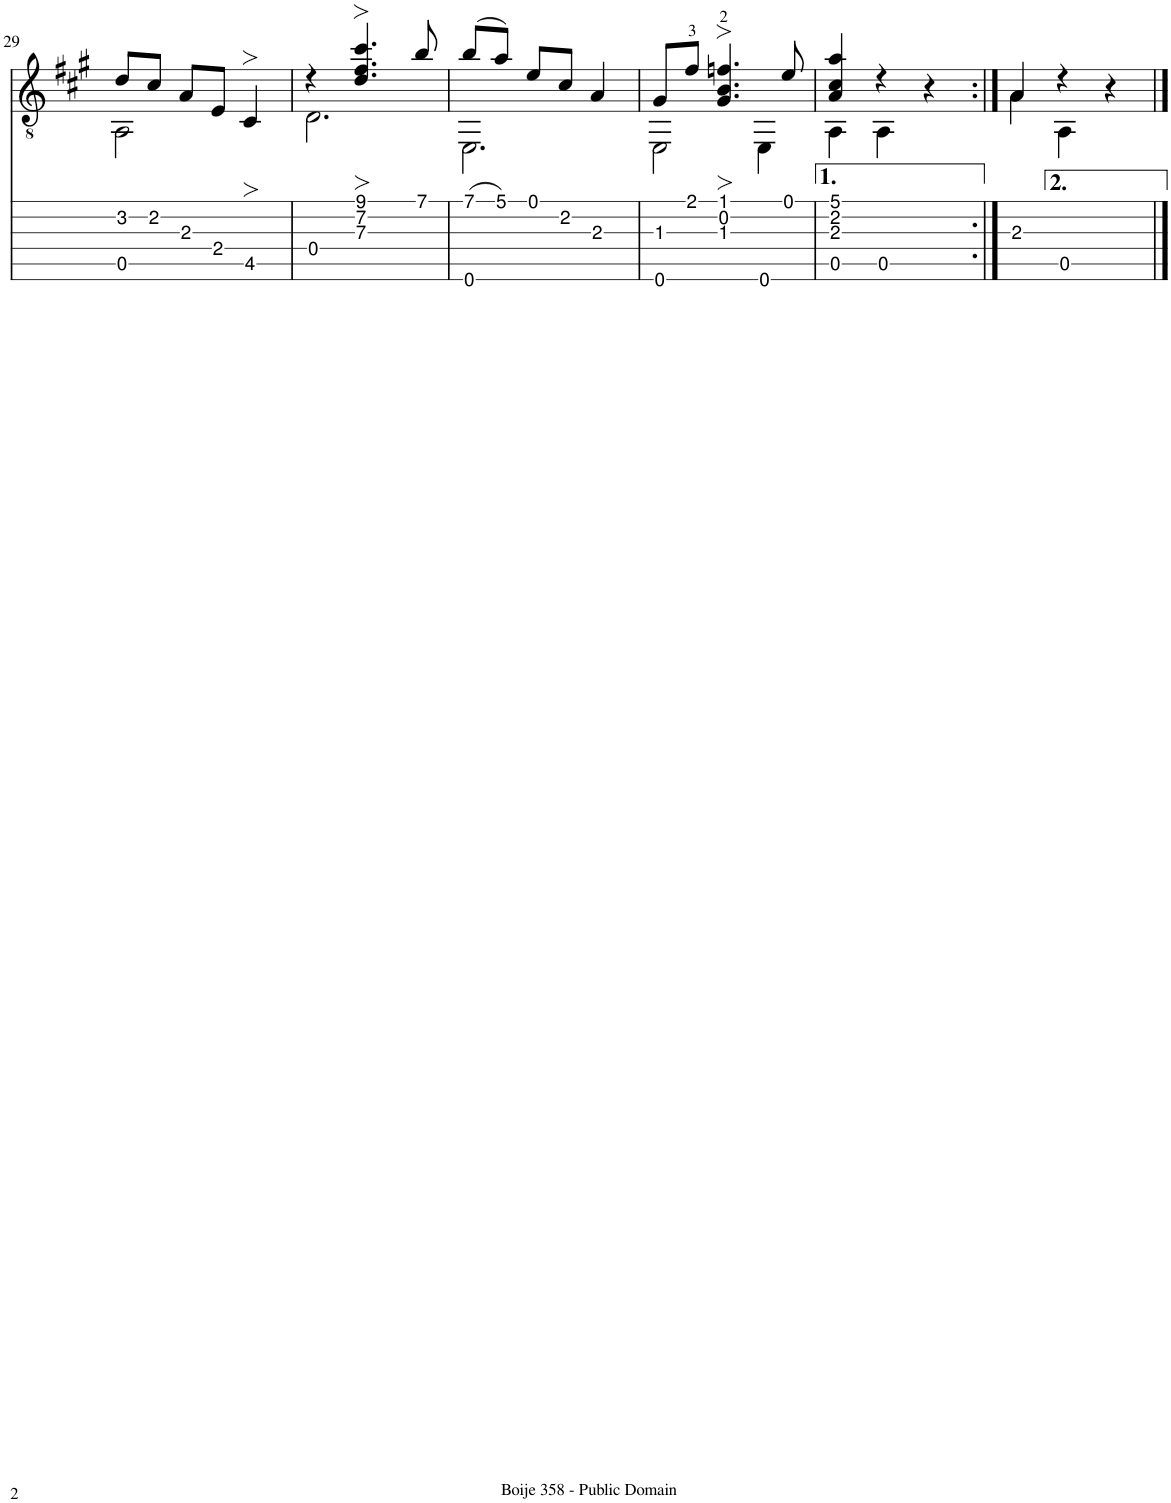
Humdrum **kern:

**kern	**kern
*part1	*part1
*staff2	*staff1
*I"Guitar	*
*I'Guit.	*
!!LO:PB:g=z
*	*clefGv2
*k[f#c#g#]	*k[f#c#g#]
*M3/4	*M3/4
=29	=29
*^	*^
8dL	2AA	8d/L	2AA\
8c#J	.	8c#/J	.
8AL	.	8A/L	.
8EJ	.	8E/J	.
4C#>	4ryy	4C#>/	4ryy
=30	=30	=30	=30
4r	2.D	4r	2.D\
4.d> 4.f#> 4.cc#>	.	4.d/> 4.f#/> 4.cc#/>	.
8b	.	8b/	.
=31	=31	=31	=31
8bL	2.EE	(8b/L	2.EE\
8aJ	.	8a/J)	.
8eL	.	8e/L	.
8c#J	.	8c#/J	.
4A	.	4A/	.
=32	=32	=32	=32
8G#L	2EE	8G#/L	2EE\
8f#J	.	8f#/J	.
4.G#> 4.B> 4.f>	.	4.G#/> 4.B/> 4.fn/>	.
.	4EE	.	4EE\
8e	.	8e/	.
=33	=33	=33	=33
4A 4c# 4a	4AA	4A/ 4c#/ 4a/	4AA\
4r	4AA	4r	4AA\
4r	4ryy	4r	4ryy
=34:|!	=34:|!	=34:|!	=34:|!
4A	4A	4A/	4A\
4r	4AA	4r	4AA\
4r	4ryy	4r	4ryy
*v	*v	*	*
*	*v	*v
==	==
*-	*-
